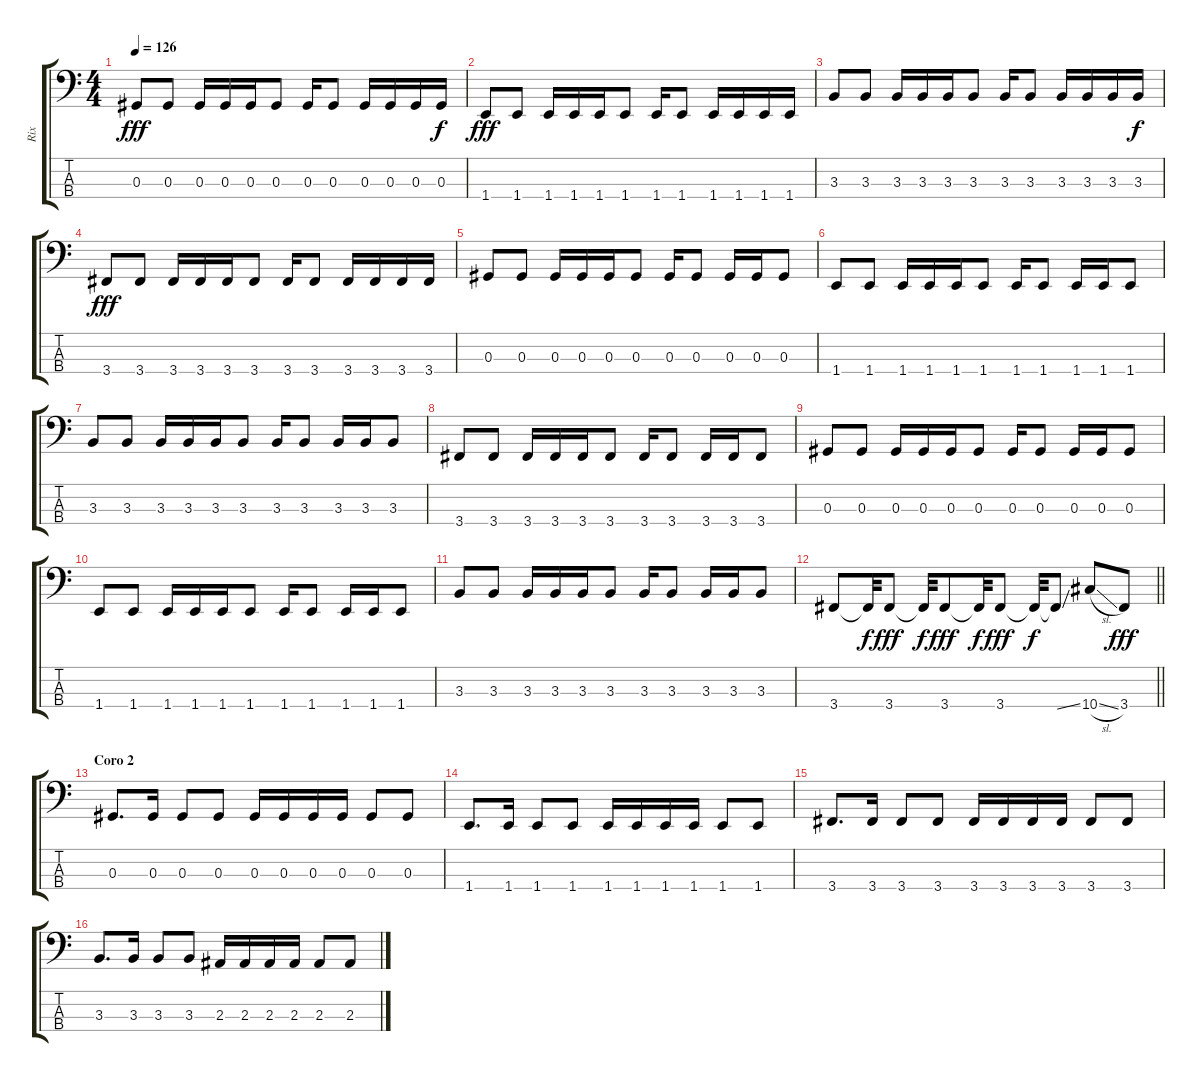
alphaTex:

\track ("Rix" "Rix") {instrument electricbasspick}
\staff {score tabs}
\tuning (Gb2 Db2 Ab1 Eb1) {hide}
\ts (4 4)
\tempo 126
\clef f4
\ks c
0.3.8{dy fff} 0.3.8 0.3.16 0.3.16 0.3.16 0.3.8 0.3.16 0.3.8 0.3.16 0.3.16 0.3.16 0.3.16{dy f} |
1.4.8{dy fff} 1.4.8 1.4.16 1.4.16 1.4.16 1.4.8 1.4.16 1.4.8 1.4.16 1.4.16 1.4.16 1.4.16 |
3.3.8 3.3.8 3.3.16 3.3.16 3.3.16 3.3.8 3.3.16 3.3.8 3.3.16 3.3.16 3.3.16 3.3.16{dy f} |
3.4.8{dy fff} 3.4.8 3.4.16 3.4.16 3.4.16 3.4.8 3.4.16 3.4.8 3.4.16 3.4.16 3.4.16 3.4.16 |
0.3.8 0.3.8 0.3.16 0.3.16 0.3.16 0.3.8 0.3.16 0.3.8 0.3.16 0.3.16 0.3.8 |
1.4.8 1.4.8 1.4.16 1.4.16 1.4.16 1.4.8 1.4.16 1.4.8 1.4.16 1.4.16 1.4.8 |
3.3.8 3.3.8 3.3.16 3.3.16 3.3.16 3.3.8 3.3.16 3.3.8 3.3.16 3.3.16 3.3.8 |
3.4.8 3.4.8 3.4.16 3.4.16 3.4.16 3.4.8 3.4.16 3.4.8 3.4.16 3.4.16 3.4.8 |
0.3.8 0.3.8 0.3.16 0.3.16 0.3.16 0.3.8 0.3.16 0.3.8 0.3.16 0.3.16 0.3.8 |
1.4.8 1.4.8 1.4.16 1.4.16 1.4.16 1.4.8 1.4.16 1.4.8 1.4.16 1.4.16 1.4.8 |
3.3.8 3.3.8 3.3.16 3.3.16 3.3.16 3.3.8 3.3.16 3.3.8 3.3.16 3.3.16 3.3.8 |
\barLineRight lightlight
3.4.8 3.4{t}.32{dy f} 3.4.8{dy fff} 3.4{t}.32{dy f} 3.4.8{dy fff} 3.4{t}.32{dy f} 3.4.8{dy fff} 3.4{t}.32{dy f} 3.4{ss t}.8 10.4{sl}.8 3.4.8{dy fff} |
\section ("" "Coro 2")
0.3.8{d} 0.3.16 0.3.8 0.3.8 0.3.16 0.3.16 0.3.16 0.3.16 0.3.8 0.3.8 |
1.4.8{d} 1.4.16 1.4.8 1.4.8 1.4.16 1.4.16 1.4.16 1.4.16 1.4.8 1.4.8 |
3.4.8{d} 3.4.16 3.4.8 3.4.8 3.4.16 3.4.16 3.4.16 3.4.16 3.4.8 3.4.8 |
3.3.8{d} 3.3.16 3.3.8 3.3.8 2.3.16 2.3.16 2.3.16 2.3.16 2.3.8 2.3.8
